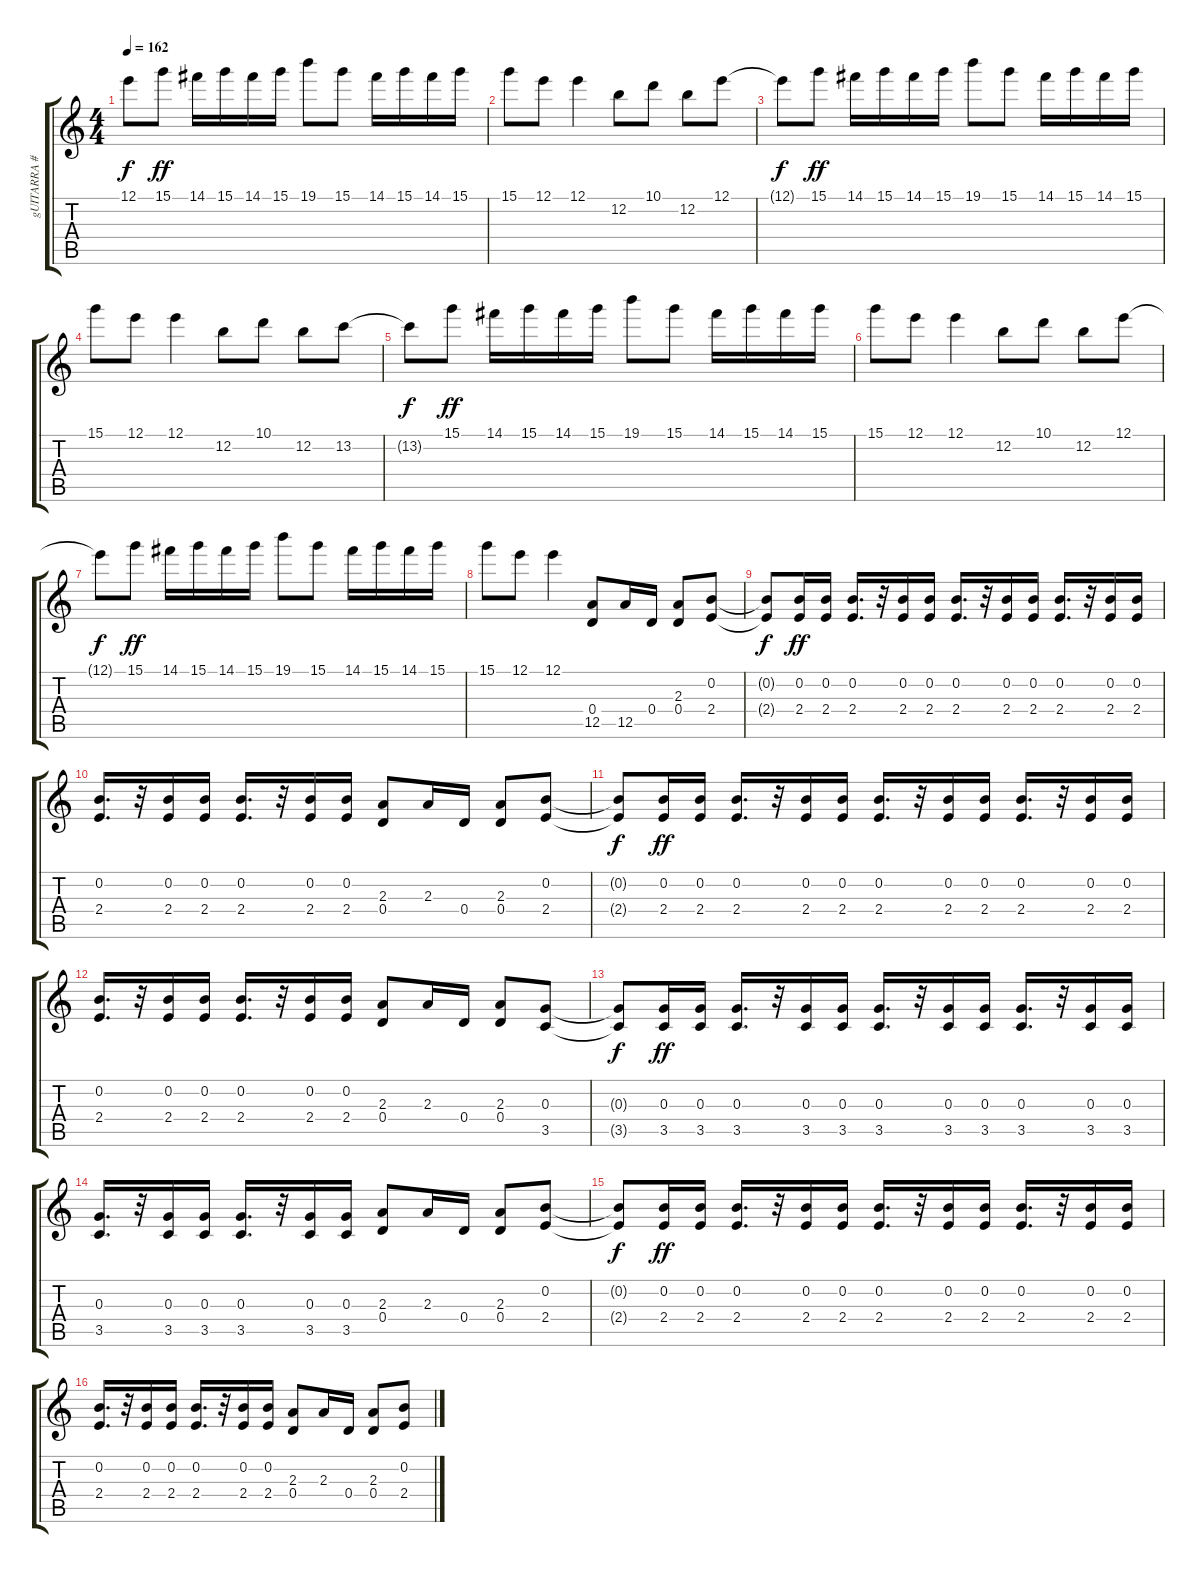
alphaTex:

\track ("gUITARRA #2" "gUITARRA #") {instrument overdrivenguitar}
\staff {score tabs}
\tuning (E4 B3 G3 D3 A2 E2) {hide}
\ts (4 4)
\tempo 162
\clef g2
\ks c
12.1{t}.8{dy f} 15.1.8{dy ff} 14.1.16 15.1.16 14.1.16 15.1.16 19.1.8 15.1.8 14.1.16 15.1.16 14.1.16 15.1.16 |
15.1.8 12.1.8 12.1.4 12.2.8 10.1.8 12.2.8 12.1.8 |
12.1{t}.8{dy f} 15.1.8{dy ff} 14.1.16 15.1.16 14.1.16 15.1.16 19.1.8 15.1.8 14.1.16 15.1.16 14.1.16 15.1.16 |
15.1.8 12.1.8 12.1.4 12.2.8 10.1.8 12.2.8 13.2.8 |
13.2{t}.8{dy f} 15.1.8{dy ff} 14.1.16 15.1.16 14.1.16 15.1.16 19.1.8 15.1.8 14.1.16 15.1.16 14.1.16 15.1.16 |
15.1.8 12.1.8 12.1.4 12.2.8 10.1.8 12.2.8 12.1.8 |
12.1{t}.8{dy f} 15.1.8{dy ff} 14.1.16 15.1.16 14.1.16 15.1.16 19.1.8 15.1.8 14.1.16 15.1.16 14.1.16 15.1.16 |
15.1.8 12.1.8 12.1.4 (0.4 12.5).8 12.5.16 0.4.16 (2.3 0.4).8 (0.2 2.4).8 |
(0.2{t} 2.4{t}).8{dy f} (0.2 2.4).16{dy ff} (0.2 2.4).16 (0.2 2.4).16{d} r.32 (0.2 2.4).16 (0.2 2.4).16 (0.2 2.4).16{d} r.32 (0.2 2.4).16 (0.2 2.4).16 (0.2 2.4).16{d} r.32 (0.2 2.4).16 (0.2 2.4).16 |
(0.2 2.4).16{d} r.32 (0.2 2.4).16 (0.2 2.4).16 (0.2 2.4).16{d} r.32 (0.2 2.4).16 (0.2 2.4).16 (2.3 0.4).8 2.3.16 0.4.16 (2.3 0.4).8 (0.2 2.4).8 |
(0.2{t} 2.4{t}).8{dy f} (0.2 2.4).16{dy ff} (0.2 2.4).16 (0.2 2.4).16{d} r.32 (0.2 2.4).16 (0.2 2.4).16 (0.2 2.4).16{d} r.32 (0.2 2.4).16 (0.2 2.4).16 (0.2 2.4).16{d} r.32 (0.2 2.4).16 (0.2 2.4).16 |
(0.2 2.4).16{d} r.32 (0.2 2.4).16 (0.2 2.4).16 (0.2 2.4).16{d} r.32 (0.2 2.4).16 (0.2 2.4).16 (2.3 0.4).8 2.3.16 0.4.16 (2.3 0.4).8 (0.3 3.5).8 |
(0.3{t} 3.5{t}).8{dy f} (0.3 3.5).16{dy ff} (0.3 3.5).16 (0.3 3.5).16{d} r.32 (0.3 3.5).16 (0.3 3.5).16 (0.3 3.5).16{d} r.32 (0.3 3.5).16 (0.3 3.5).16 (0.3 3.5).16{d} r.32 (0.3 3.5).16 (0.3 3.5).16 |
(0.3 3.5).16{d} r.32 (0.3 3.5).16 (0.3 3.5).16 (0.3 3.5).16{d} r.32 (0.3 3.5).16 (0.3 3.5).16 (2.3 0.4).8 2.3.16 0.4.16 (2.3 0.4).8 (0.2 2.4).8 |
(0.2{t} 2.4{t}).8{dy f} (0.2 2.4).16{dy ff} (0.2 2.4).16 (0.2 2.4).16{d} r.32 (0.2 2.4).16 (0.2 2.4).16 (0.2 2.4).16{d} r.32 (0.2 2.4).16 (0.2 2.4).16 (0.2 2.4).16{d} r.32 (0.2 2.4).16 (0.2 2.4).16 |
(0.2 2.4).16{d} r.32 (0.2 2.4).16 (0.2 2.4).16 (0.2 2.4).16{d} r.32 (0.2 2.4).16 (0.2 2.4).16 (2.3 0.4).8 2.3.16 0.4.16 (2.3 0.4).8 (0.2 2.4).8
